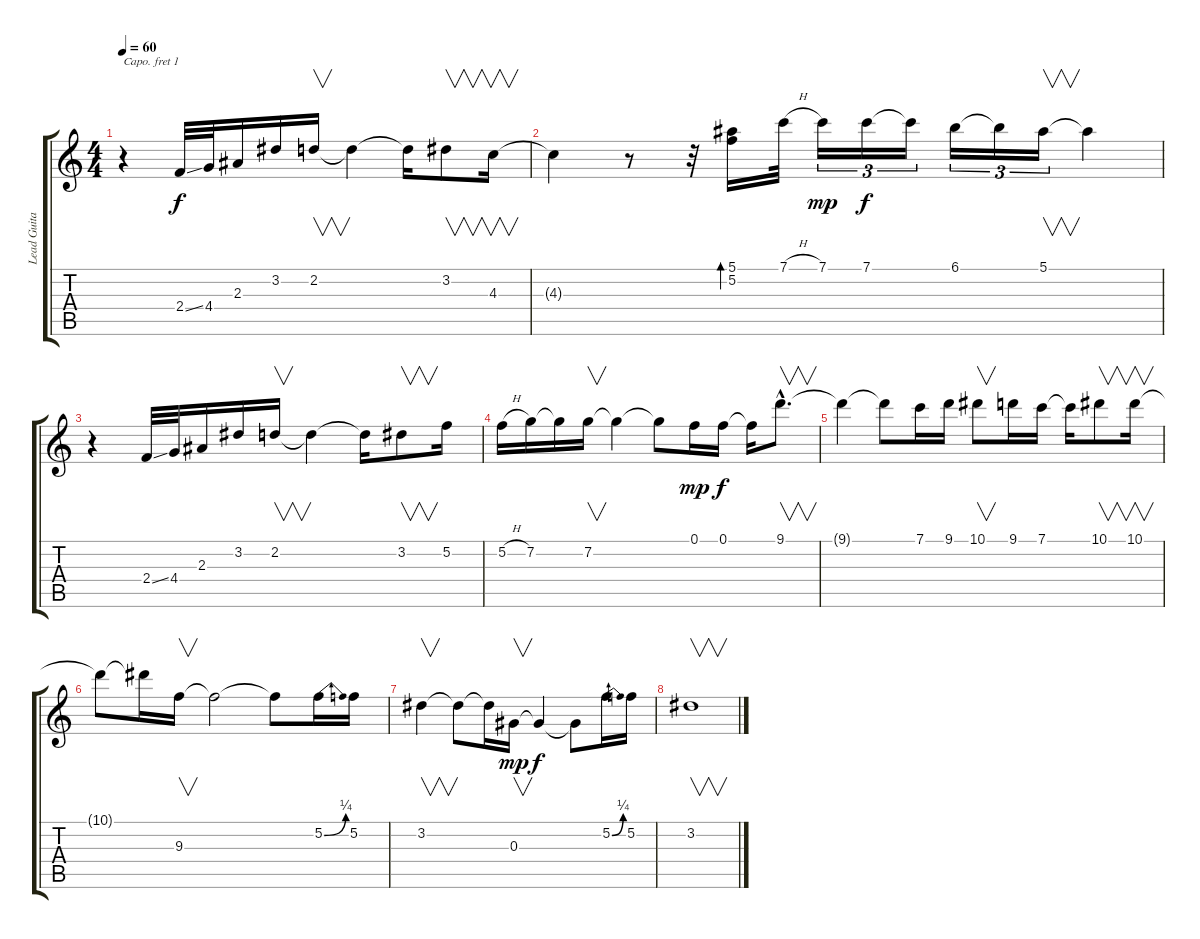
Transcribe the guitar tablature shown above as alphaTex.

\track ("Lead Guitar" "Lead Guita") {instrument acousticguitarsteel}
\staff {score tabs}
\capo 1
\tuning (E4 B3 G3 D3 A2 E2) {hide}
\ts (4 4)
\tempo 60
\clef g2
\ks c
r.4{dy f instrument acousticguitarsteel} 2.4{ss}.32 4.4.32 2.3.16 3.2.16 2.2.16{v} 2.2{t}.4 2.2{t}.16 3.2.8{v} 4.3.16{v} |
4.3{t}.4 r.8 r.32 (5.1 5.2).16{bd 240} 7.1{h}.32 7.1.16{tu (3 2) dy mp} 7.1.16{tu (3 2) dy f} 7.1{t}.16{tu (3 2)} 6.1.16{tu (3 2)} 6.1{t}.16{tu (3 2)} 5.1.16{v tu (3 2)} 5.1{t}.4 |
r.4 2.4{ss}.32 4.4.32 2.3.16 3.2.16 2.2.16{v} 2.2{t}.4 2.2{t}.16 3.2.8{v} 5.2.16 |
5.2{h}.16 7.2.16 7.2{t}.16 7.2.16{v} 7.2{t}.4 7.2{t}.8 0.1.16{dy mp} 0.1.16{dy f} 0.1{t}.16 9.1{hac}.8{v d} |
9.1{t}.4 9.1{t}.8 7.1.16 9.1.16 10.1.8{v} 9.1.16 7.1.16 7.1{t}.16 10.1.8{v} 10.1.16{v} |
10.1{t}.8 10.1{t}.16 9.3.16{v} 9.3{t}.2 9.3{t}.8 5.2{be (bend 0 0 60 1)}.16 5.2.16 |
3.2.4{v} 3.2{t}.8 3.2{t}.16 0.3.16{v dy mp} 0.3{t}.4{dy f} 0.3{t}.8 5.2{be (bend 0 0 60 1)}.16 5.2.16 |
3.2.1{v}
